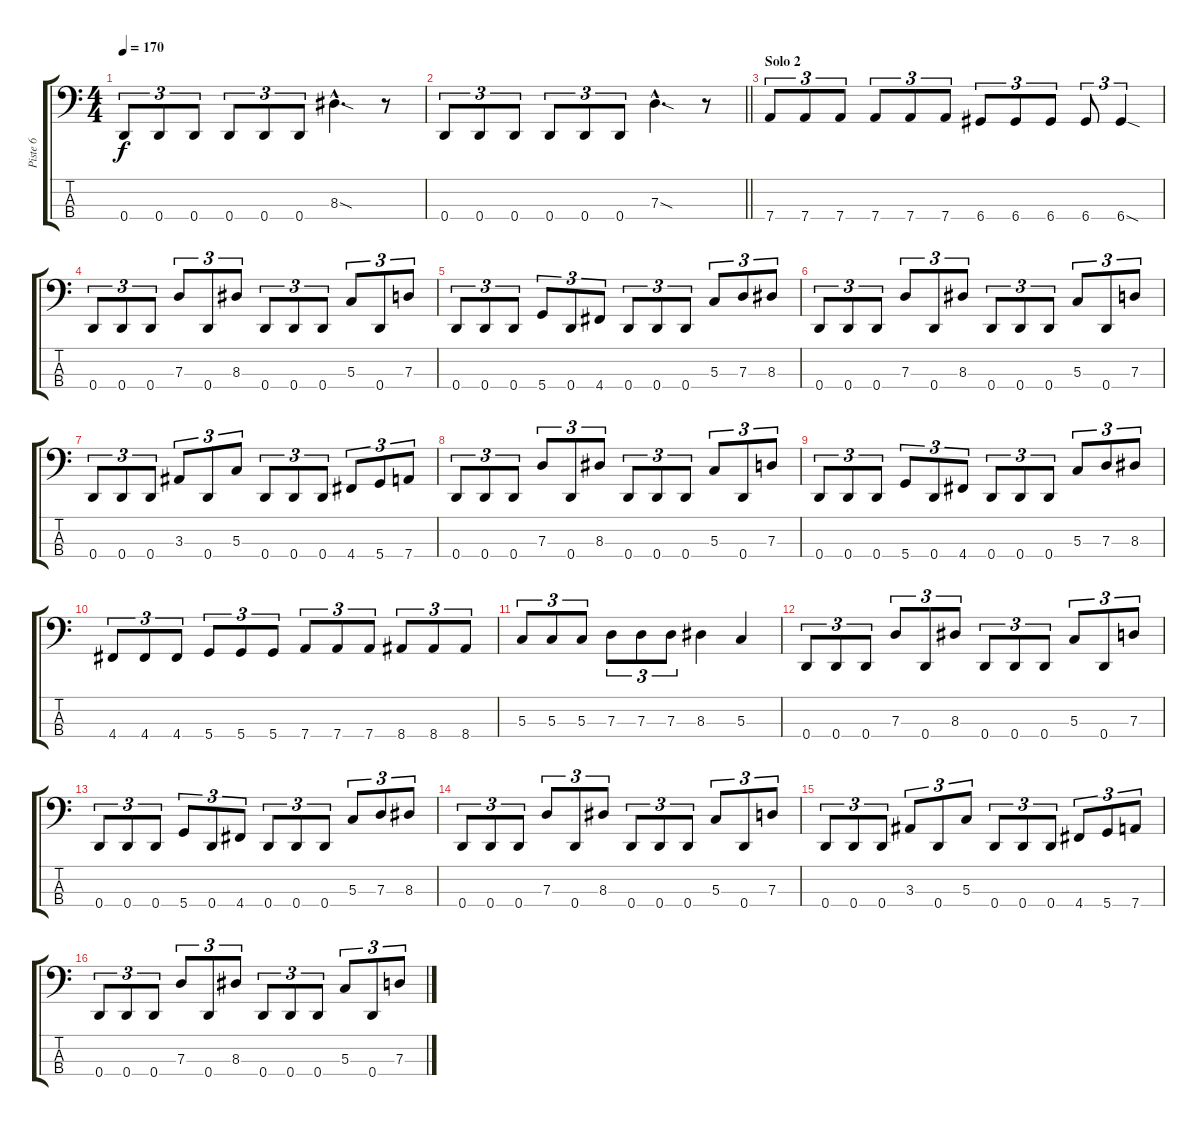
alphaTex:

\track ("Piste 6" "Piste 6") {instrument electricbassfinger}
\staff {score tabs}
\tuning (F2 C2 G1 D1) {hide}
\ts (4 4)
\tempo 170
\clef f4
\ks c
0.4.8{tu (3 2) dy f} 0.4.8{tu (3 2)} 0.4.8{tu (3 2)} 0.4.8{tu (3 2)} 0.4.8{tu (3 2)} 0.4.8{tu (3 2)} 8.3{sod hac}.4{d} r.8 |
\barLineRight lightlight
0.4.8{tu (3 2)} 0.4.8{tu (3 2)} 0.4.8{tu (3 2)} 0.4.8{tu (3 2)} 0.4.8{tu (3 2)} 0.4.8{tu (3 2)} 7.3{sod hac}.4{d} r.8 |
\section ("" "Solo 2")
7.4.8{tu (3 2)} 7.4.8{tu (3 2)} 7.4.8{tu (3 2)} 7.4.8{tu (3 2)} 7.4.8{tu (3 2)} 7.4.8{tu (3 2)} 6.4.8{tu (3 2)} 6.4.8{tu (3 2)} 6.4.8{tu (3 2)} 6.4.8{tu (3 2)} 6.4{sod}.4{tu (3 2)} |
0.4.8{tu (3 2)} 0.4.8{tu (3 2)} 0.4.8{tu (3 2)} 7.3.8{tu (3 2)} 0.4.8{tu (3 2)} 8.3.8{tu (3 2)} 0.4.8{tu (3 2)} 0.4.8{tu (3 2)} 0.4.8{tu (3 2)} 5.3.8{tu (3 2)} 0.4.8{tu (3 2)} 7.3.8{tu (3 2)} |
0.4.8{tu (3 2)} 0.4.8{tu (3 2)} 0.4.8{tu (3 2)} 5.4.8{tu (3 2)} 0.4.8{tu (3 2)} 4.4.8{tu (3 2)} 0.4.8{tu (3 2)} 0.4.8{tu (3 2)} 0.4.8{tu (3 2)} 5.3.8{tu (3 2)} 7.3.8{tu (3 2)} 8.3.8{tu (3 2)} |
0.4.8{tu (3 2)} 0.4.8{tu (3 2)} 0.4.8{tu (3 2)} 7.3.8{tu (3 2)} 0.4.8{tu (3 2)} 8.3.8{tu (3 2)} 0.4.8{tu (3 2)} 0.4.8{tu (3 2)} 0.4.8{tu (3 2)} 5.3.8{tu (3 2)} 0.4.8{tu (3 2)} 7.3.8{tu (3 2)} |
0.4.8{tu (3 2)} 0.4.8{tu (3 2)} 0.4.8{tu (3 2)} 3.3.8{tu (3 2)} 0.4.8{tu (3 2)} 5.3.8{tu (3 2)} 0.4.8{tu (3 2)} 0.4.8{tu (3 2)} 0.4.8{tu (3 2)} 4.4.8{tu (3 2)} 5.4.8{tu (3 2)} 7.4.8{tu (3 2)} |
0.4.8{tu (3 2)} 0.4.8{tu (3 2)} 0.4.8{tu (3 2)} 7.3.8{tu (3 2)} 0.4.8{tu (3 2)} 8.3.8{tu (3 2)} 0.4.8{tu (3 2)} 0.4.8{tu (3 2)} 0.4.8{tu (3 2)} 5.3.8{tu (3 2)} 0.4.8{tu (3 2)} 7.3.8{tu (3 2)} |
0.4.8{tu (3 2)} 0.4.8{tu (3 2)} 0.4.8{tu (3 2)} 5.4.8{tu (3 2)} 0.4.8{tu (3 2)} 4.4.8{tu (3 2)} 0.4.8{tu (3 2)} 0.4.8{tu (3 2)} 0.4.8{tu (3 2)} 5.3.8{tu (3 2)} 7.3.8{tu (3 2)} 8.3.8{tu (3 2)} |
4.4.8{tu (3 2)} 4.4.8{tu (3 2)} 4.4.8{tu (3 2)} 5.4.8{tu (3 2)} 5.4.8{tu (3 2)} 5.4.8{tu (3 2)} 7.4.8{tu (3 2)} 7.4.8{tu (3 2)} 7.4.8{tu (3 2)} 8.4.8{tu (3 2)} 8.4.8{tu (3 2)} 8.4.8{tu (3 2)} |
5.3.8{tu (3 2)} 5.3.8{tu (3 2)} 5.3.8{tu (3 2)} 7.3.8{tu (3 2)} 7.3.8{tu (3 2)} 7.3.8{tu (3 2)} 8.3.4 5.3.4 |
0.4.8{tu (3 2)} 0.4.8{tu (3 2)} 0.4.8{tu (3 2)} 7.3.8{tu (3 2)} 0.4.8{tu (3 2)} 8.3.8{tu (3 2)} 0.4.8{tu (3 2)} 0.4.8{tu (3 2)} 0.4.8{tu (3 2)} 5.3.8{tu (3 2)} 0.4.8{tu (3 2)} 7.3.8{tu (3 2)} |
0.4.8{tu (3 2)} 0.4.8{tu (3 2)} 0.4.8{tu (3 2)} 5.4.8{tu (3 2)} 0.4.8{tu (3 2)} 4.4.8{tu (3 2)} 0.4.8{tu (3 2)} 0.4.8{tu (3 2)} 0.4.8{tu (3 2)} 5.3.8{tu (3 2)} 7.3.8{tu (3 2)} 8.3.8{tu (3 2)} |
0.4.8{tu (3 2)} 0.4.8{tu (3 2)} 0.4.8{tu (3 2)} 7.3.8{tu (3 2)} 0.4.8{tu (3 2)} 8.3.8{tu (3 2)} 0.4.8{tu (3 2)} 0.4.8{tu (3 2)} 0.4.8{tu (3 2)} 5.3.8{tu (3 2)} 0.4.8{tu (3 2)} 7.3.8{tu (3 2)} |
0.4.8{tu (3 2)} 0.4.8{tu (3 2)} 0.4.8{tu (3 2)} 3.3.8{tu (3 2)} 0.4.8{tu (3 2)} 5.3.8{tu (3 2)} 0.4.8{tu (3 2)} 0.4.8{tu (3 2)} 0.4.8{tu (3 2)} 4.4.8{tu (3 2)} 5.4.8{tu (3 2)} 7.4.8{tu (3 2)} |
0.4.8{tu (3 2)} 0.4.8{tu (3 2)} 0.4.8{tu (3 2)} 7.3.8{tu (3 2)} 0.4.8{tu (3 2)} 8.3.8{tu (3 2)} 0.4.8{tu (3 2)} 0.4.8{tu (3 2)} 0.4.8{tu (3 2)} 5.3.8{tu (3 2)} 0.4.8{tu (3 2)} 7.3.8{tu (3 2)}
